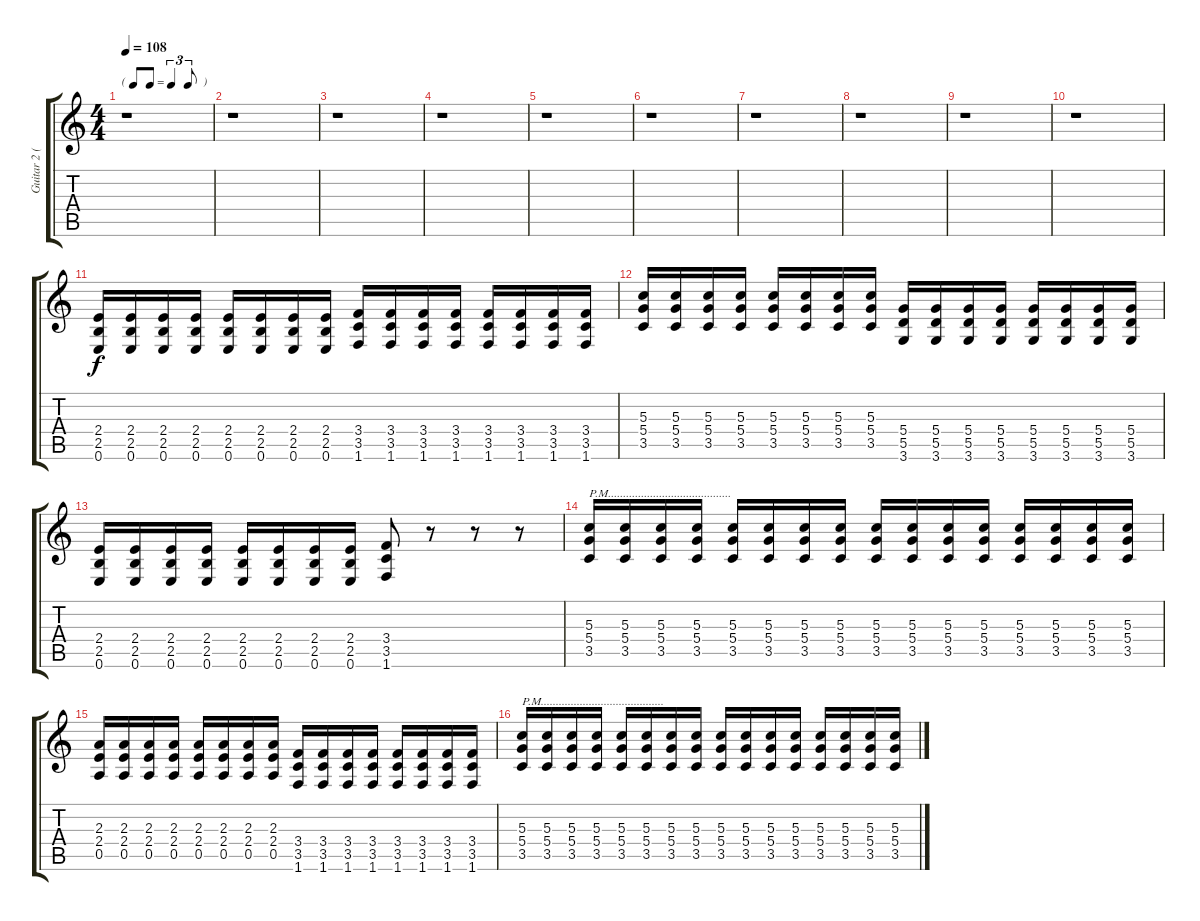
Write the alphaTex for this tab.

\track ("Guitar 2 (not played live)" "Guitar 2 (") {instrument electricguitarmuted}
\staff {score tabs}
\tuning (E4 B3 G3 D3 A2 E2) {hide}
\ts (4 4)
\tf triplet8th
\tempo 108
\clef g2
\ks c
r.1{dy f} |
r.1 |
r.1 |
r.1 |
r.1 |
r.1 |
r.1 |
r.1 |
r.1 |
r.1 |
(2.4 2.5 0.6).16 (2.4 2.5 0.6).16 (2.4 2.5 0.6).16 (2.4 2.5 0.6).16 (2.4 2.5 0.6).16 (2.4 2.5 0.6).16 (2.4 2.5 0.6).16 (2.4 2.5 0.6).16 (3.4 3.5 1.6).16 (3.4 3.5 1.6).16 (3.4 3.5 1.6).16 (3.4 3.5 1.6).16 (3.4 3.5 1.6).16 (3.4 3.5 1.6).16 (3.4 3.5 1.6).16 (3.4 3.5 1.6).16 |
(5.3 5.4 3.5).16 (5.3 5.4 3.5).16 (5.3 5.4 3.5).16 (5.3 5.4 3.5).16 (5.3 5.4 3.5).16 (5.3 5.4 3.5).16 (5.3 5.4 3.5).16 (5.3 5.4 3.5).16 (5.4 5.5 3.6).16 (5.4 5.5 3.6).16 (5.4 5.5 3.6).16 (5.4 5.5 3.6).16 (5.4 5.5 3.6).16 (5.4 5.5 3.6).16 (5.4 5.5 3.6).16 (5.4 5.5 3.6).16 |
(2.4 2.5 0.6).16 (2.4 2.5 0.6).16 (2.4 2.5 0.6).16 (2.4 2.5 0.6).16 (2.4 2.5 0.6).16 (2.4 2.5 0.6).16 (2.4 2.5 0.6).16 (2.4 2.5 0.6).16 (3.4 3.5 1.6).8 r.8 r.8 r.8 |
(5.3 5.4 3.5).16{txt "P.M........................................."} (5.3 5.4 3.5).16 (5.3 5.4 3.5).16 (5.3 5.4 3.5).16 (5.3 5.4 3.5).16 (5.3 5.4 3.5).16 (5.3 5.4 3.5).16 (5.3 5.4 3.5).16 (5.3 5.4 3.5).16 (5.3 5.4 3.5).16 (5.3 5.4 3.5).16 (5.3 5.4 3.5).16 (5.3 5.4 3.5).16 (5.3 5.4 3.5).16 (5.3 5.4 3.5).16 (5.3 5.4 3.5).16 |
(2.3 2.4 0.5).16 (2.3 2.4 0.5).16 (2.3 2.4 0.5).16 (2.3 2.4 0.5).16 (2.3 2.4 0.5).16 (2.3 2.4 0.5).16 (2.3 2.4 0.5).16 (2.3 2.4 0.5).16 (3.4 3.5 1.6).16 (3.4 3.5 1.6).16 (3.4 3.5 1.6).16 (3.4 3.5 1.6).16 (3.4 3.5 1.6).16 (3.4 3.5 1.6).16 (3.4 3.5 1.6).16 (3.4 3.5 1.6).16 |
(5.3 5.4 3.5).16{txt "P.M........................................."} (5.3 5.4 3.5).16 (5.3 5.4 3.5).16 (5.3 5.4 3.5).16 (5.3 5.4 3.5).16 (5.3 5.4 3.5).16 (5.3 5.4 3.5).16 (5.3 5.4 3.5).16 (5.3 5.4 3.5).16 (5.3 5.4 3.5).16 (5.3 5.4 3.5).16 (5.3 5.4 3.5).16 (5.3 5.4 3.5).16 (5.3 5.4 3.5).16 (5.3 5.4 3.5).16 (5.3 5.4 3.5).16
